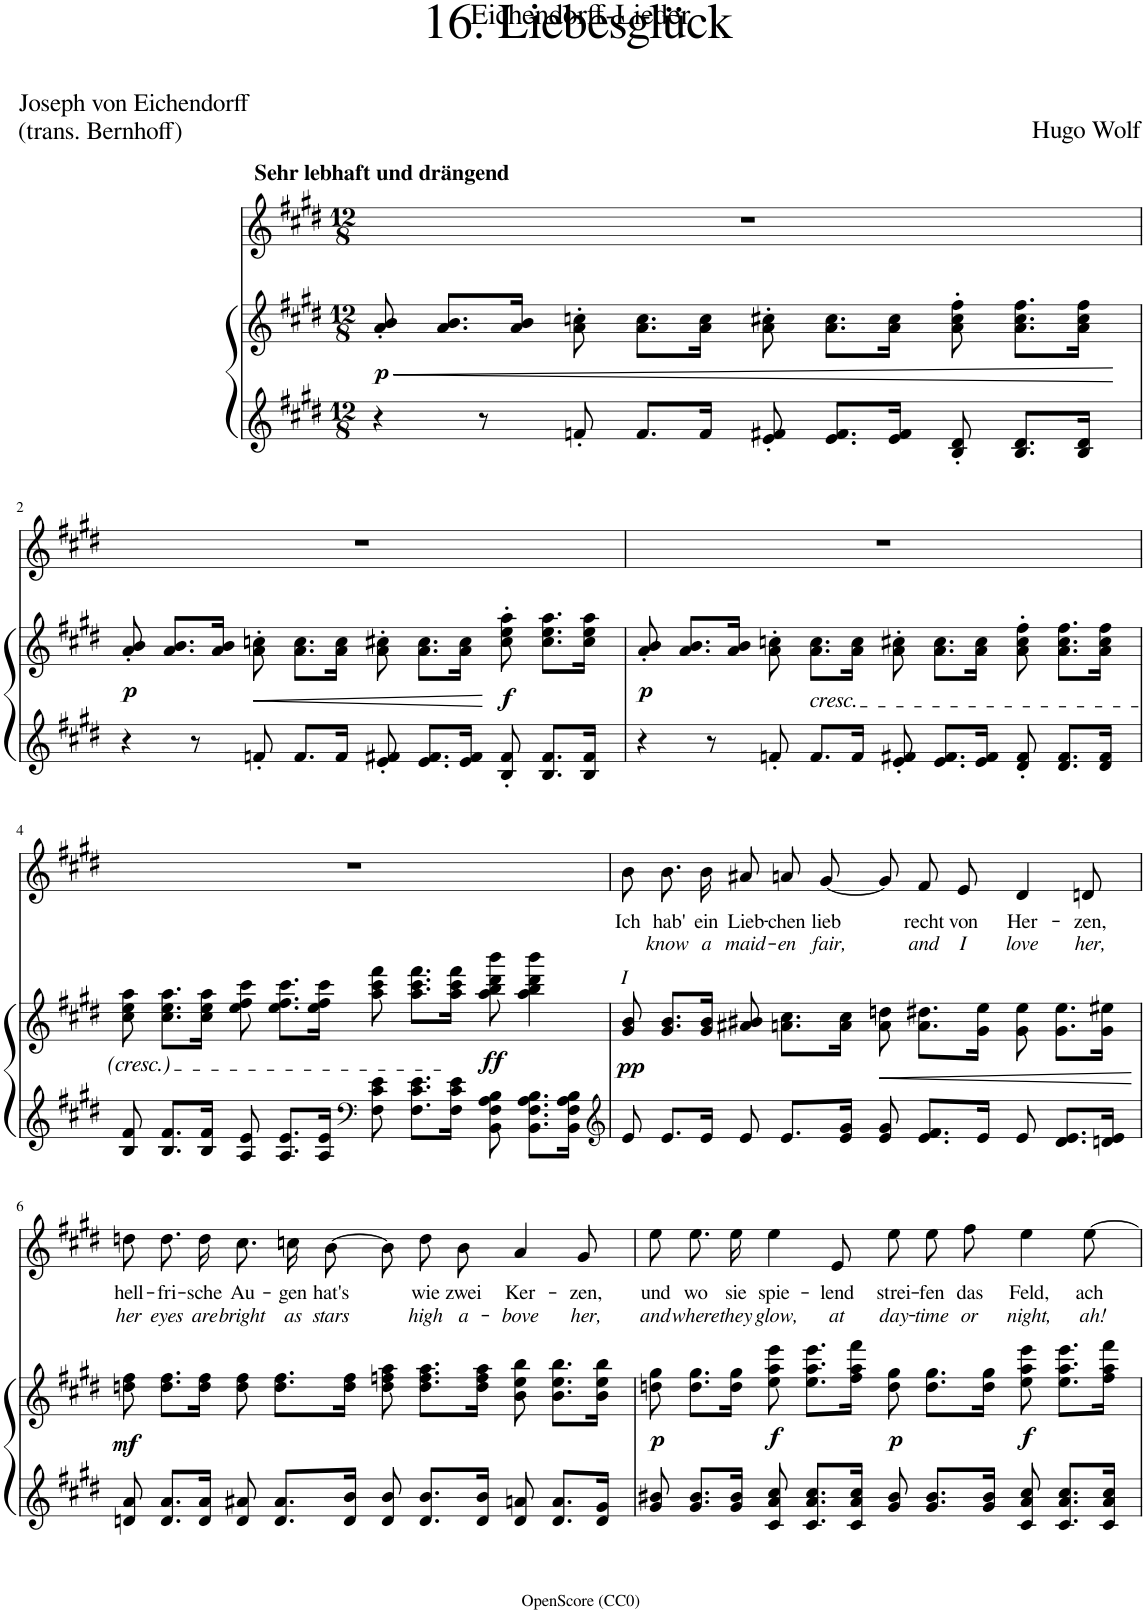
**kern	**kern	**dynam	**kern	**text	**text
*part2	*part2	*part2	*part1	*part1	*part1
*staff3	*staff2	*staff2/3	*staff1	*staff1	*staff1
*I"Piano	*	*	*I"Voice	*	*
*I'Pno	*	*	*	*	*
*clefG2	*clefG2	*	*clefG2	*	*
*k[f#c#g#d#]	*k[f#c#g#d#]	*	*k[f#c#g#d#]	*	*
*M12/8	*M12/8	*	*M12/8	*	*
=1	=1	=1	=1	=1	=1
!	!	!	!LO:TX:a:B:t=Sehr lebhaft und drängend	!	!
!	!	!LO:HP:b	!	!	!
!	!	!LO:DY:n=1:b	!	!	!
4r	8a/' 8b/'	< p	1.r	.	.
.	8.a/ 8.b/L	.	.	.	.
8r	.	.	.	.	.
.	16a/ 16b/Jk	.	.	.	.
8fn'/	8a\' 8ccn\'	.	.	.	.
8.f/L	8.a\ 8.cc\L	.	.	.	.
16f/Jk	16a\ 16cc\Jk	.	.	.	.
8e/' 8f#X/'	8a\' 8cc#X\'	.	.	.	.
8.e/ 8.f#/L	8.a\ 8.cc#\L	.	.	.	.
16e/ 16f#/Jk	16a\ 16cc#\Jk	.	.	.	.
8B/' 8d#/'	8a\' 8cc#\' 8ff#\'	.	.	.	.
8.B/ 8.d#/L	8.a\ 8.cc#\ 8.ff#\L	.	.	.	.
16B/ 16d#/Jk	16a\ 16cc#\ 16ff#\Jk	.	.	.	.
.	.	[	.	.	.
!!LO:LB:g=z
=2	=2	=2	=2	=2	=2
!	!	!LO:DY:b	!	!	!
4r	8a/' 8b/'	p	1.r	.	.
.	8.a/ 8.b/L	.	.	.	.
8r	.	.	.	.	.
.	16a/ 16b/Jk	.	.	.	.
!	!	!LO:HP:b	!	!	!
8fn'/	8a\' 8ccn\'	<	.	.	.
8.f/L	8.a\ 8.cc\L	.	.	.	.
16f/Jk	16a\ 16cc\Jk	.	.	.	.
8e/' 8f#X/'	8a\' 8cc#X\'	.	.	.	.
8.e/ 8.f#/L	8.a\ 8.cc#\L	.	.	.	.
16e/ 16f#/Jk	16a\ 16cc#\Jk	.	.	.	.
!	!	!LO:DY:n=1:b	!	!	!
8B/' 8f#/'	8cc#\' 8ee\' 8aa\'	[ f	.	.	.
8.B/ 8.f#/L	8.cc#\ 8.ee\ 8.aa\L	.	.	.	.
16B/ 16f#/Jk	16cc#\ 16ee\ 16aa\Jk	.	.	.	.
=3	=3	=3	=3	=3	=3
!	!	!LO:DY:b	!	!	!
4r	8a/' 8b/'	p	1.r	.	.
.	8.a/ 8.b/L	.	.	.	.
8r	.	.	.	.	.
.	16a/ 16b/Jk	.	.	.	.
8fn'/	8a\' 8ccn\'	.	.	.	.
!	!LO:TX:b:i:t=cresc.	!	!	!	!
8.f/L	8.a\ 8.cc\L	.	.	.	.
16f/Jk	16a\ 16cc\Jk	.	.	.	.
8e/' 8f#X/'	8a\' 8cc#X\'	.	.	.	.
8.e/ 8.f#/L	8.a\ 8.cc#\L	.	.	.	.
16e/ 16f#/Jk	16a\ 16cc#\Jk	.	.	.	.
8d#/' 8f#/'	8a\' 8cc#\' 8ff#\'	.	.	.	.
8.d#/ 8.f#/L	8.a\ 8.cc#\ 8.ff#\L	.	.	.	.
16d#/ 16f#/Jk	16a\ 16cc#\ 16ff#\Jk	.	.	.	.
!!LO:LB:g=z
=4	=4	=4	=4	=4	=4
8B/ 8f#/	8cc#\ 8ee\ 8aa\	.	1.r	.	.
8.B/ 8.f#/L	8.cc#\ 8.ee\ 8.aa\L	.	.	.	.
16B/ 16f#/Jk	16cc#\ 16ee\ 16aa\Jk	.	.	.	.
8A/ 8e/	8ee\ 8ff#\ 8ccc#\	.	.	.	.
8.A/ 8.e/L	8.ee\ 8.ff#\ 8.ccc#\L	.	.	.	.
16A/ 16e/Jk	16ee\ 16ff#\ 16ccc#\Jk	.	.	.	.
*clefF4	*	*	*	*	*
8F#\ 8c#\ 8e\	8aa\ 8ccc#\ 8fff#\	.	.	.	.
8.F#\ 8.c#\ 8.e\L	8.aa\ 8.ccc#\ 8.fff#\L	.	.	.	.
16F#\ 16c#\ 16e\Jk	16aa\ 16ccc#\ 16fff#\Jk	.	.	.	.
!	!	!LO:DY:b	!	!	!
8BB\ 8F#\ 8A\ 8B\	8aa\ 8bb\ 8ddd#\ 8bbb\	ff	.	.	.
8.BB\ 8.F#\ 8.A\ 8.B\L	4aa\ 4bb\ 4ddd#\ 4bbb\	.	.	.	.
16BB\ 16F#\ 16A\ 16B\Jk	.	.	.	.	.
=5	=5	=5	=5	=5	=5
*clefG2	*	*	*	*	*
!	!	!LO:DY:b	!	!LO:LY:b	!LO:LY:b
8e/	8g#/ 8b/	pp	8b\L	Ich	I
!	!	!	!	!LO:LY:b	!LO:LY:b
8.e/L	8.g#/ 8.b/L	.	8.b\	hab'	know
!	!	!	!	!LO:LY:b	!LO:LY:b
16e/Jk	16g#/ 16b/Jk	.	16b\Jk	ein	a
!	!	!	!	!LO:LY:b	!LO:LY:b
8e/	8a#X/ 8b#X/	.	8a#X/L	Lieb-	maid-
!	!	!	!	!LO:LY:b	!LO:LY:b
8.e/L	8.an\ 8.cc#\L	.	8an/	-chen	-en
!	!	!	!	!LO:LY:b	!LO:LY:b
.	.	.	[8g#/J	lieb	fair,
16e/ 16g#/Jk	16a\ 16cc#\Jk	.	.	.	.
!	!	!LO:HP:b	!	!	!
8e/ 8g#/	8a\ 8ddn\	<	8g#/L]	.	.
!	!	!	!	!LO:LY:b	!LO:LY:b
8.e/ 8.f#/L	8.a\ 8.dd#X\L	.	8f#/	recht	and
!	!	!	!	!LO:LY:b	!LO:LY:b
.	.	.	8e/J	von	I
16e/Jk	16g#\ 16ee\Jk	.	.	.	.
!	!	!	!	!LO:LY:b	!LO:LY:b
8e/	8g#\ 8ee\	.	4d#/	Her-	love
8.d#/ 8.e/L	8.g#\ 8.ee\L	.	.	.	.
!	!	!	!	!LO:LY:b	!LO:LY:b
.	.	.	8dn/	-zen,	her,
16dn/ 16e/Jk	16g#\ 16ee#X\Jk	.	.	.	.
.	.	[	.	.	.
!!LO:LB:g=z
=6	=6	=6	=6	=6	=6
!	!	!LO:DY:b	!	!LO:LY:b	!LO:LY:b
8dn/ 8a/	8ddn\ 8ff#\	mf	8ddn\L	hell-	her
!	!	!	!	!LO:LY:b	!LO:LY:b
8.d/ 8.a/L	8.dd\ 8.ff#\L	.	8.dd\	-fri-	eyes
!	!	!	!	!LO:LY:b	!LO:LY:b
16d/ 16a/Jk	16dd\ 16ff#\Jk	.	16dd\Jk	-sche	are
!	!	!	!	!LO:LY:b	!LO:LY:b
8d/ 8a#X/	8dd\ 8ff#\	.	8.cc#\L	Au-	bright
8.d/ 8.a#/L	8.dd\ 8.ff#\L	.	.	.	.
!	!	!	!	!LO:LY:b	!LO:LY:b
.	.	.	16ccn\K	-gen	as
!	!	!	!	!LO:LY:b	!LO:LY:b
.	.	.	[8b\J	hat's	stars
16d/ 16b/Jk	16dd\ 16ff#\Jk	.	.	.	.
8d/ 8b/	8dd\ 8ffn\ 8aa\	.	8b\L]	.	.
!	!	!	!	!LO:LY:b	!LO:LY:b
8.d/ 8.b/L	8.dd\ 8.ff\ 8.aa\L	.	8dd\	wie	high
!	!	!	!	!LO:LY:b	!LO:LY:b
.	.	.	8b\J	zwei	a-
16d/ 16b/Jk	16dd\ 16ff\ 16aa\Jk	.	.	.	.
!	!	!	!	!LO:LY:b	!LO:LY:b
8d/ 8an/	8b\ 8ee\ 8bb\	.	4a/	Ker-	-bove
8.d/ 8.a/L	8.b\ 8.ee\ 8.bb\L	.	.	.	.
!	!	!	!	!LO:LY:b	!LO:LY:b
.	.	.	8g#/	-zen,	her,
16d/ 16g#/Jk	16b\ 16ee\ 16bb\Jk	.	.	.	.
=7	=7	=7	=7	=7	=7
!	!	!LO:DY:b	!	!LO:LY:b	!LO:LY:b
8g#/ 8b#X/	8ddn\ 8gg#\	p	8ee\L	und	and
!	!	!	!	!LO:LY:b	!LO:LY:b
8.g#/ 8.b#/L	8.dd\ 8.gg#\L	.	8.ee\	wo	where
!	!	!	!	!LO:LY:b	!LO:LY:b
16g#/ 16b#/Jk	16dd\ 16gg#\Jk	.	16ee\Jk	sie	they
!	!	!LO:DY:b	!	!LO:LY:b	!LO:LY:b
8c#/ 8a/ 8cc#/	8ee\ 8aa\ 8eee\	f	4ee\	spie-	glow,
8.c#/ 8.a/ 8.cc#/L	8.ee\ 8.aa\ 8.eee\L	.	.	.	.
!	!	!	!	!LO:LY:b	!LO:LY:b
.	.	.	8e/	-lend	at
16c#/ 16a/ 16cc#/Jk	16ff#\ 16aa\ 16fff#\Jk	.	.	.	.
!	!	!LO:DY:b	!	!LO:LY:b	!LO:LY:b
8g#/ 8b#/	8dd\ 8gg#\	p	8ee\L	strei-	day-
!	!	!	!	!LO:LY:b	!LO:LY:b
8.g#/ 8.b#/L	8.dd\ 8.gg#\L	.	8ee\	-fen	-time
!	!	!	!	!LO:LY:b	!LO:LY:b
.	.	.	8ff#\J	das	or
16g#/ 16b#/Jk	16dd\ 16gg#\Jk	.	.	.	.
!	!	!LO:DY:b	!	!LO:LY:b	!LO:LY:b
8c#/ 8a/ 8cc#/	8ee\ 8aa\ 8eee\	f	4ee\	Feld,	night,
8.c#/ 8.a/ 8.cc#/L	8.ee\ 8.aa\ 8.eee\L	.	.	.	.
!	!	!	!	!LO:LY:b	!LO:LY:b
.	.	.	[8ee\	ach	ah!
16c#/ 16a/ 16cc#/Jk	16ff#\ 16aa\ 16fff#\Jk	.	.	.	.
=	=	=	=	=	=
*-	*-	*-	*-	*-	*-
